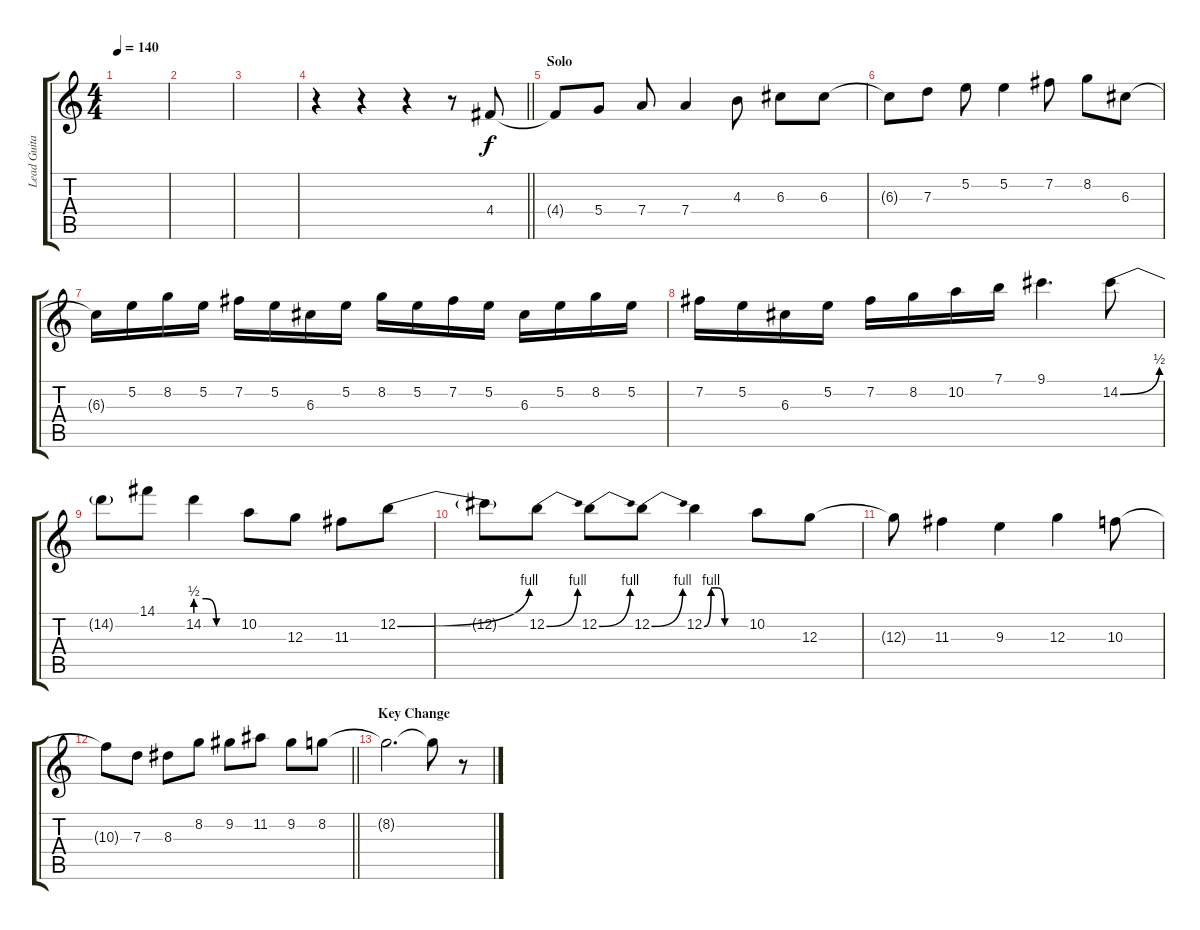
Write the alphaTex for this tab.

\track ("Lead Guitar 2" "Lead Guita") {instrument overdrivenguitar}
\staff {score tabs}
\tuning (E4 B3 G3 D3 A2 E2) {hide}
\ts (4 4)
\tempo 140
\clef g2
\ks c
|
|
|
\barLineRight lightlight
r.4 r.4 r.4 r.8 4.4.8 |
\section ("" "Solo")
4.4{t}.8 5.4.8 7.4.8 7.4.4 4.3.8 6.3.8 6.3.8 |
6.3{t}.8 7.3.8 5.2.8 5.2.4 7.2.8 8.2.8 6.3.8 |
6.3{t}.16 5.2.16 8.2.16 5.2.16 7.2.16 5.2.16 6.3.16 5.2.16 8.2.16 5.2.16 7.2.16 5.2.16 6.3.16 5.2.16 8.2.16 5.2.16 |
7.2.16 5.2.16 6.3.16 5.2.16 7.2.16 8.2.16 10.2.16 7.1.16 9.1.4{d} 14.2{be (bend 0 0 60 2)}.8 |
14.2{t}.8 14.1.8 14.2{be (custom 0 2 15 2 30 0 60 0)}.4 10.2.8 12.3.8 11.3.8 12.2{be (bend 0 0 60 4)}.8 |
12.2{t}.8 12.2{be (bend 0 0 60 4)}.8 12.2{be (bend 0 0 60 4)}.8 12.2{be (bend 0 0 60 4)}.8 12.2{be (custom 0 0 10 4 20 4 30 0 60 0)}.4 10.2.8 12.3.8 |
12.3{t}.8 11.3.4 9.3.4 12.3.4 10.3.8 |
\barLineRight lightlight
10.3{t}.8 7.3.8 8.3.8 8.2.8 9.2.8 11.2.8 9.2.8 8.2.8 |
\section ("" "Key Change")
8.2{t}.2{d} 8.2{t}.8 r.8
